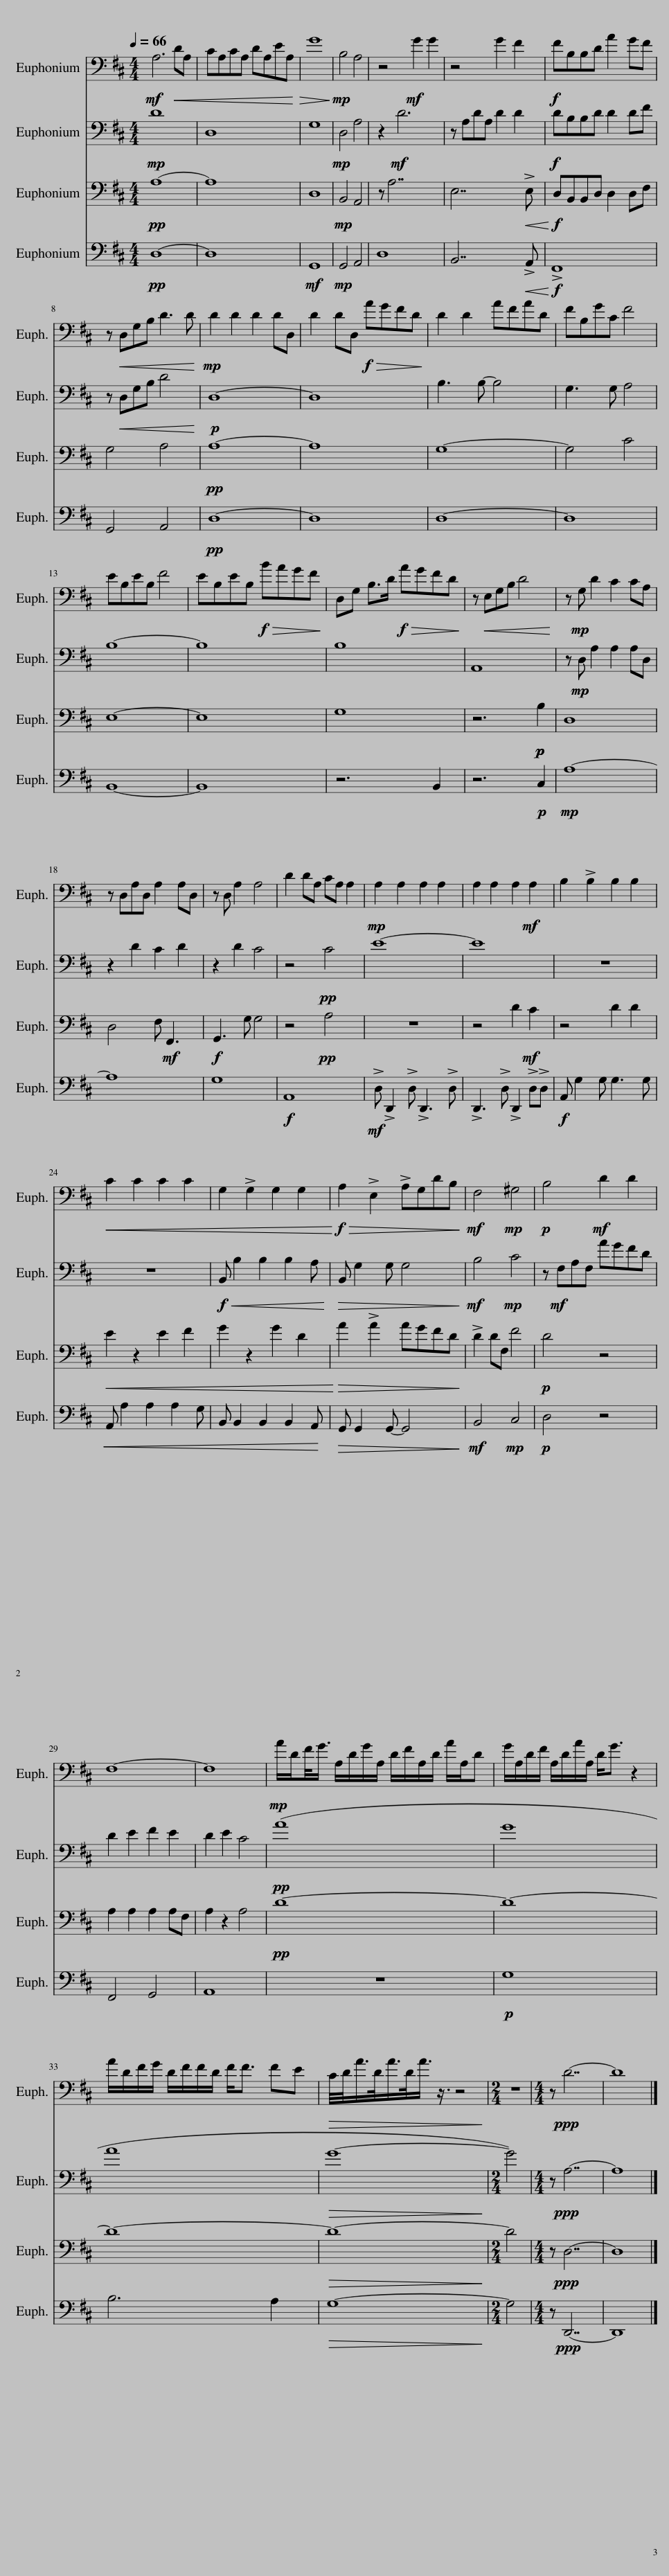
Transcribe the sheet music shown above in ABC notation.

X:1
%%score 1 2 3 4
L:1/8
Q:1/4=66
M:4/4
I:linebreak $
K:D
V:1 bass
V:2 bass
V:3 bass
V:4 bass
V:1
!mf! A,6!<(! DA,!<)! | CA,CA, DA,EA, |!>(! G8!>)! |!mp! B,4 A,4 | z4!mf! G2 G2 | %5
 z4 G2 F2 |!f! FB,B,D A2 GF |$ z!<(! D,G,B, D3 D!<)! |!mp! D2 D2 D2 DD, | D2 DD,!f!!>(! AGFD!>)! | %10
 D2 D2 AFAD | FB,GC F4 |$ EB,EB, F4 | EB,EB,!f!!>(! BAGF!>)! | D,G, B,>D!f!!>(! AGFD!>)! | %15
 z!<(! E,G,B, D4!<)! | z!mp! G, D2 C2 CA, |$ z D,A,D, A,2 A,D, | z D, A,2 A,4 | D2 DA, CA, A,2 | %20
!mp! A,2 A,2 A,2 A,2 | A,2 A,2 A,2!mf! A,2 | B,2 !>!B,2 B,2 B,2 |$!<(! C2 C2 C2 C2!<)! | G,2 !>!G,2 G,2 G,2 | %25
!f!!>(! A,2 !>!E,2 !>!A,G,DB,!>)! |!mf! F,4!mp! ^G,4 |!p! B,4!mf! D2 D2 |$ F,8- | F,8 | %30
!mp! A/D/F/<G/ A,/D/G/A,/ D/F/A,/D/ A/A,/D | G/A,/D/F/ A,/D/A/A,/ D<G z2 |$ A/D/F/G/ D/F/F/D/ F<F FE |!>(! C/4D/<A/D/<A/D/<A/ z3/4 z4!>)! |[M:2/4] z4 | %35
[M:4/4] z!ppp! D7- | D8 |] %37
V:2
!mp! D8 | D,8 | G,8 |!mp! D,4 A,4 | z2!mf! D6 | %5
 z A,DA, D2 D2 |!f! DB,B,D D2 DF |$ z!<(! D,G,B, D4!<)! |!p! D,8- | D,8 | %10
 B,3 B,- B,4 | G,3 G, A,4 |$ B,8- | B,8 | B,8 | %15
 A,,8 | z!mp! D, A,2 A,2 A,D, |$ z2 D2 C2 D2 | z2 D2 C4 | z4!pp! C4 | %20
 E8- | E8 | z8 |$ z8 |!f!!<(! B,, B,2 B,2 B,2 A,!<)! | %25
!>(! B,, G,2 G, G,4!>)! |!mf! B,4!mp! C4 | z!mf! F,A,F, AGFD |$ D2 E2 F2 E2 | D2 E2 C4 | %30
!pp! (A8 | G8 |$ A8 |!>(! G8-!>)! |[M:2/4] G4) | %35
[M:4/4] z!ppp! A,7- | A,8 |] %37
V:3
!pp! A,8- | A,8 | D,8 |!mp! B,,4 A,,4 | z A,7 | %5
 E,7!<(! !>!E,!<)! |!f! D,B,,B,,D, D,2 D,F, |$ G,4 A,4 |!pp! A,8- | A,8 | %10
 G,8- | G,4 C4 |$ E,8- | E,8 | G,8 | %15
 z6!p!!p! B,2 | D,8 |$ D,4 F,!mf! F,,3 |!f! G,,3 G, G,4 | z4!pp! A,4 | %20
 z8 | z4 D2!mf! C2 | z4 D2 D2 |$!<(! E2 z2 E2 F2!<)! | G2 z2 G2 D2 | %25
!>(! A2 !>!A2 AGFD!>)! | !>!D2 DF, F4 |!p! D4 z4 |$ A,2 A,2 A,2 A,F, | A,2 z2 A,4 | %30
!pp! D8- | D8- |$ D8- |!>(! D8-!>)! |[M:2/4] D4 | %35
[M:4/4] z!ppp! D,7- | D,8 |] %37
V:4
!pp! D,8- | D,8 |!mf! G,,8 |!mp! G,,4 A,,4 | D,8 | %5
 B,,7!<(! !>!A,,!<)! |!f! !>!F,,8 |$ G,,4 A,,4 |!pp! D,8- | D,8 | %10
 D,8- | D,8 |$ B,,8- | B,,8 | z6 B,,2 | %15
 z6!p! C,2 |!mp! A,8- |$ A,8 | G,8 |!f! A,,8 | %20
!mf! !>!D, !>!D,,2 !>!D, !>!D,,3 !>!D, | !>!D,,3 !>!D, !>!D,,2 !>!D,!>!D, |!f! A,, G,2 G, G,3 G, |$!<(! A,, A,2 A,2 A,2 G,!<)! | B,, B,,2 B,,2 B,,2 A,, | %25
!>(! G,, G,,2 G,,- G,,4!>)! |!mf! B,,4!mp! C,4 |!p! D,4 z4 |$ F,,4 G,,4 | A,,8 | %30
 z8 |!p! G,8 |$ B,6 A,2 |!>(! G,8-!>)! |[M:2/4] G,4 | %35
[M:4/4] z!ppp! D,,7- | D,,8 |] %37
